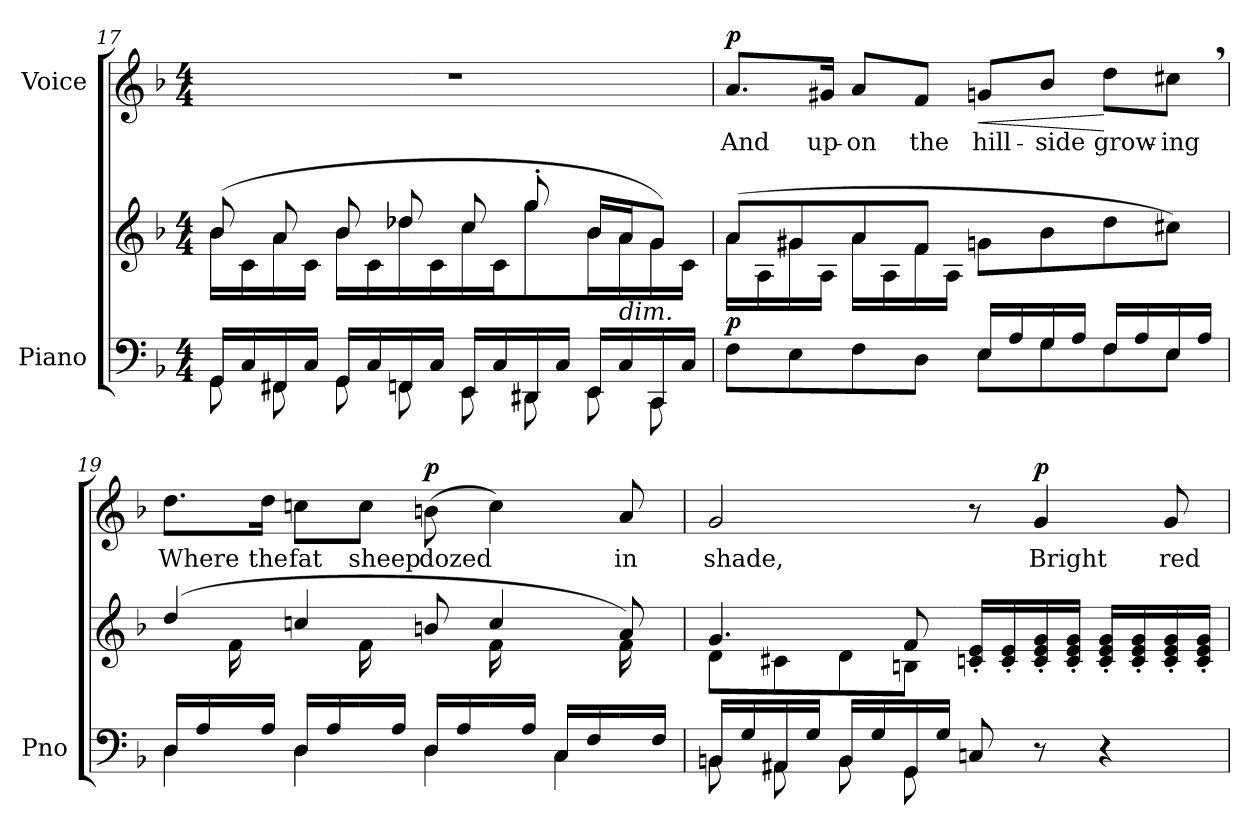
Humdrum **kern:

**kern	**kern	**dynam	**kern	**text	**dynam
*part2	*part2	*part2	*part1	*part1	*part1
*staff3	*staff2	*staff2/3	*staff1	*staff1	*staff1
*I"Piano	*	*	*I"Voice	*	*
*I'Pno	*	*	*	*	*
!!LO:LB:g=z
*clefF4	*clefG2	*	*clefG2	*	*
*k[b-]	*k[b-]	*	*k[b-]	*	*
*M4/4	*M4/4	*	*M4/4	*	*
=17	=17	=17	=17	=17	=17
*^	*^	*	*	*	*
16GG/LL	8GG\	(>8b-/	16b-\LL	.	1r	.	.
16C/	.	.	16c\	.	.	.	.
!	!LO:N:head=solid	!	!	!	!	!	!
16FF#X/	8FF#\	8a/	16a\	.	.	.	.
16C/JJ	.	.	16c\JJ	.	.	.	.
16GG/LL	8GG\	8b-/	16b-\LL	.	.	.	.
16C/	.	.	16c\	.	.	.	.
16FFn/	8FF\	8dd-X/	16dd-\	.	.	.	.
16C/JJ	.	.	16c\	.	.	.	.
16EE/LL	8EE\	8cc/	16cc\	.	.	.	.
16C/	.	.	16c\J	.	.	.	.
16DD#X/	8DD#\	8gg'/	8gg\	.	.	.	.
16C/JJ	.	.	.	.	.	.	.
16EE/LL	8EE\	16b-/LL	16b-\L	.	.	.	.
!LO:TX:a:i:t=dim.	!	!	!	!	!	!	!
16C/	.	16a/J	16a\	.	.	.	.
16CC/	8CC\	8g/J)	16g\	.	.	.	.
16C/JJ	.	.	16c\JJ	.	.	.	.
=18	=18	=18	=18	=18	=18	=18	=18
!	!	!	!	!LO:DY:a=2	!	!LO:LY:b	!LO:DY:a
8F\L	2ryy	(>8a/L	16a\LL	p	8.a/L	And	p
.	.	.	16A\	.	.	.	.
8E\	.	8g#X/	16g#\	.	.	.	.
!	!	!	!	!	!	!LO:LY:b	!
.	.	.	16A\JJ	.	16g#X/Jk	up-	.
!	!	!	!	!	!	!LO:LY:b	!
8F\	.	8a/	16a\LL	.	8a/L	-on	.
.	.	.	16A\	.	.	.	.
!	!	!	!	!	!	!LO:LY:b	!
8D\J	.	8f/J	16f\	.	8f/J	the	.
.	.	.	16A\JJ	.	.	.	.
!	!	!	!	!	!	!LO:LY:b	!LO:HP:b
8E\L	16E/LL	8gn\L	2ryy	.	8gn/L	hill-	<
.	16A/	.	.	.	.	.	.
!	!	!	!	!	!	!LO:LY:b	!
8G\	16G/	8b-\	.	.	8b-/J	-side	.
.	16A/JJ	.	.	.	.	.	.
!	!	!	!	!	!	!LO:LY:b	!
8F\	16F/LL	8dd\	.	.	8dd\L	grow-	[
.	16A/	.	.	.	.	.	.
!	!	!	!	!	!	!LO:LY:b	!
8E\J	16E/	8cc#X\J)	.	.	8cc#X,\J	-ing	.
.	16A/JJ	.	.	.	.	.	.
!!LO:LB:g=z
=19	=19	=19	=19	=19	=19	=19	=19
!	!	!	!	!	!	!LO:LY:b	!
16D/LL	4D\	(>4dd/	8ryy	.	8.dd\L	Where	.
16A/	.	.	.	.	.	.	.
16ryy	.	.	16f\	.	.	.	.
!	!	!	!	!	!	!LO:LY:b	!
16A/JJ	.	.	8.ryy	.	16dd\Jk	the	.
!	!	!	!	!	!	!LO:LY:b	!
16D/LL	4D\	4ccn/	.	.	8ccn\L	fat	.
16A/	.	.	.	.	.	.	.
!	!	!	!	!	!	!LO:LY:b	!
16ryy	.	.	16f\	.	8cc\J	sheep	.
16A/JJ	.	.	8.ryy	.	.	.	.
!	!	!	!	!	!	!LO:LY:b	!LO:DY:a
16D/LL	4D\	8bn/	.	.	(>8bn\	dozed	p
16A/	.	.	.	.	.	.	.
16ryy	.	4cc/	16f\	.	4cc\)	.	.
16A/JJ	.	.	8.ryy	.	.	.	.
16C/LL	4C\	.	.	.	.	.	.
16F/	.	.	.	.	.	.	.
!	!	!	!	!	!	!LO:LY:b	!
16ryy	.	8a/)	16f\	.	8a/	in	.
16F/JJ	.	.	16ryy	.	.	.	.
=20	=20	=20	=20	=20	=20	=20	=20
!	!	!	!	!	!	!LO:LY:b	!
16BBn/LL	8BB\	8d\L	4.g/	.	2g/	shade,	.
16G/	.	.	.	.	.	.	.
16AA#X/	8AA#\	8c#X\	.	.	.	.	.
16G/JJ	.	.	.	.	.	.	.
16BB/LL	8BB\	8d\	.	.	.	.	.
16G/	.	.	.	.	.	.	.
16GG/	8GG\	8Bn\J	8f/	.	.	.	.
16G/JJ	.	.	.	.	.	.	.
8Cn/	2ryy	(16cn/' 16e/'LL	2ryy	.	8r	.	.
.	.	16c/' 16e/'	.	.	.	.	.
!	!	!	!	!	!	!LO:LY:b	!LO:DY:a
8r	.	16c/' 16e/' 16g/'	.	.	4g/	Bright	p
.	.	16c/' 16e/' 16g/'JJ	.	.	.	.	.
4r	.	16c/' 16e/' 16g/'LL	.	.	.	.	.
.	.	16c/' 16e/' 16g/'	.	.	.	.	.
!	!	!	!	!	!	!LO:LY:b	!
.	.	16c/' 16e/' 16g/'	.	.	8g/	red	.
.	.	16c/' 16e/' 16g/'JJ	.	.	.	.	.
*v	*v	*	*	*	*	*	*
*	*v	*v	*	*	*	*
=	=	=	=	=	=
*-	*-	*-	*-	*-	*-
